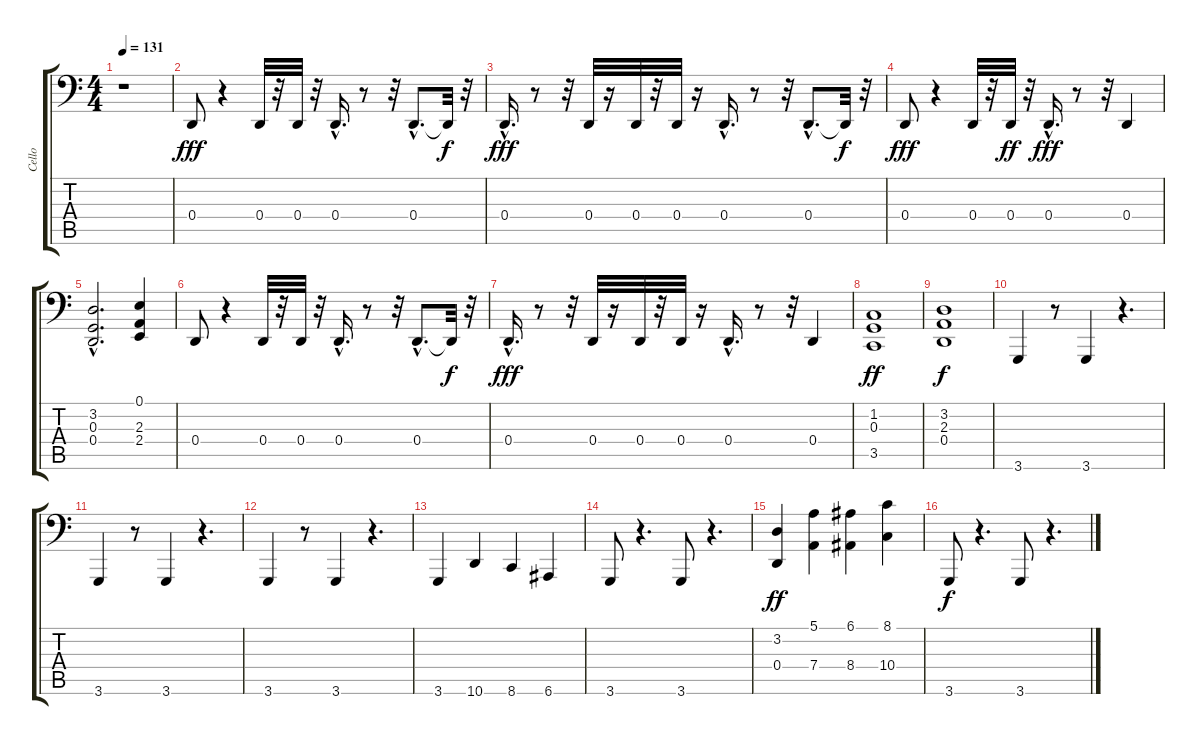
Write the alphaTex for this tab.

\track ("Cello" "Cello") {instrument cello}
\staff {score tabs}
\tuning (E3 B2 G2 D2 A1 E1) {hide}
\ts (4 4)
\tempo 131
\clef f4
\ks c
r.1{dy fff instrument cello} |
0.4.8 r.4 0.4.32 r.32 0.4.32 r.32 0.4{hac}.16{d} r.8 r.32 0.4{hac}.8{d} 0.4{t}.32{dy f} r.32 |
0.4{hac}.16{d dy fff} r.8 r.32 0.4.32 r.16 0.4.32 r.32 0.4.32 r.16 0.4{hac}.16{d} r.8 r.32 0.4{hac}.8{d} 0.4{t}.32{dy f} r.32 |
0.4.8{dy fff} r.4 0.4.32 r.32 0.4.32{dy ff} r.32 0.4{hac}.16{d dy fff} r.8 r.32 0.4.4 |
(3.2{hac} 0.3{hac} 0.4{hac}).2{d} (0.1 2.3 2.4).4 |
0.4.8 r.4 0.4.32 r.32 0.4.32 r.32 0.4{hac}.16{d} r.8 r.32 0.4{hac}.8{d} 0.4{t}.32{dy f} r.32 |
0.4{hac}.16{d dy fff} r.8 r.32 0.4.32 r.16 0.4.32 r.32 0.4.32 r.16 0.4{hac}.16{d} r.8 r.32 0.4.4 |
(1.2 0.3 3.5).1{dy ff} |
(3.2 2.3 0.4).1{dy f} |
3.6.4 r.8 3.6.4 r.4{d} |
3.6.4 r.8 3.6.4 r.4{d} |
3.6.4 r.8 3.6.4 r.4{d} |
3.6.4 10.6.4 8.6.4 6.6.4 |
3.6.8 r.4{d} 3.6.8 r.4{d} |
(3.2 0.4).4{dy ff} (5.1 7.4).4 (6.1 8.4).4 (8.1 10.4).4 |
3.6.8{dy f} r.4{d} 3.6.8 r.4{d}
